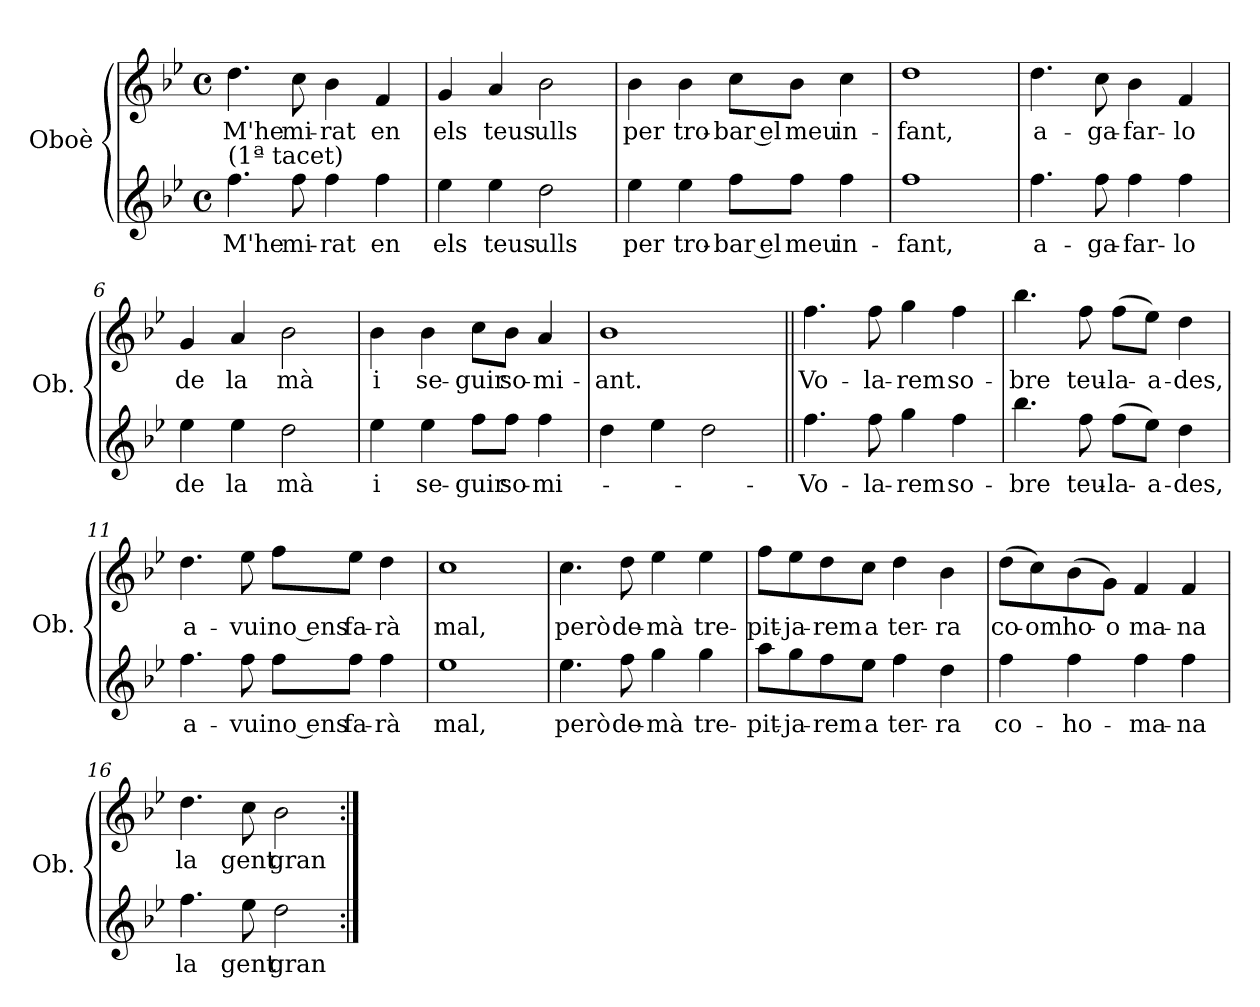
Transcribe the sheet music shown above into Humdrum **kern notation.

**kern	**text	**kern	**text
*part2	*part2	*part1	*part1
*staff2	*staff2	*staff1	*staff1
*I"Oboè	*	*I"Oboè	*
*I'Ob.	*	*I'Ob.	*
*clefG2	*	*clefG2	*
*k[b-e-]	*	*k[b-e-]	*
*M4/4	*	*M4/4	*
*met(c)	*	*met(c)	*
=1	=1	=1	=1
!LO:TX:a:t=(1ª tacet)	!	!	!
!	!LO:LY:b	!	!LO:LY:b
4.ff\	M'he	4.dd\	M'he
!	!LO:LY:b	!	!LO:LY:b
8ff\	mi-	8cc\	mi-
!	!LO:LY:b	!	!LO:LY:b
4ff\	-rat	4b-\	-rat
!	!LO:LY:b	!	!LO:LY:b
4ff\	en	4f/	en
=2	=2	=2	=2
!	!LO:LY:b	!	!LO:LY:b
4ee-\	els	4g/	els
!	!LO:LY:b	!	!LO:LY:b
4ee-\	teus	4a/	teus
!	!LO:LY:b	!	!LO:LY:b
2dd\	ulls	2b-\	ulls
=3	=3	=3	=3
!	!LO:LY:b	!	!LO:LY:b
4ee-\	per	4b-\	per
!	!LO:LY:b	!	!LO:LY:b
4ee-\	tro-	4b-\	tro-
!	!LO:LY:b	!	!LO:LY:b
8ff\L	bar el	8cc\L	bar el
!	!LO:LY:b	!	!LO:LY:b
8ff\J	meu	8b-\J	meu
!	!LO:LY:b	!	!LO:LY:b
4ff\	in-	4cc\	in-
=4	=4	=4	=4
!	!LO:LY:b	!	!LO:LY:b
1ff	-fant,	1dd	-fant,
=5	=5	=5	=5
!	!LO:LY:b	!	!LO:LY:b
4.ff\	a-	4.dd\	a-
!	!LO:LY:b	!	!LO:LY:b
8ff\	-ga-	8cc\	-ga-
!	!LO:LY:b	!	!LO:LY:b
4ff\	-far-	4b-\	-far-
!	!LO:LY:b	!	!LO:LY:b
4ff\	-lo	4f/	-lo
=6	=6	=6	=6
!	!LO:LY:b	!	!LO:LY:b
4ee-\	de	4g/	de
!	!LO:LY:b	!	!LO:LY:b
4ee-\	la	4a/	la
!	!LO:LY:b	!	!LO:LY:b
2dd\	mà	2b-\	mà
!!LO:LB:g=z
=7	=7	=7	=7
!	!LO:LY:b	!	!LO:LY:b
4ee-\	i	4b-\	i
!	!LO:LY:b	!	!LO:LY:b
4ee-\	se-	4b-\	se-
!	!LO:LY:b	!	!LO:LY:b
8ff\L	-guir	8cc\L	-guir
!	!LO:LY:b	!	!LO:LY:b
8ff\J	so-	8b-\J	so-
!	!LO:LY:b	!	!LO:LY:b
4ff\	-mi-	4a/	-mi-
=8	=8	=8	=8
!	!	!	!LO:LY:b
4dd\	.	1b-	-ant.
4ee-\	.	.	.
2dd\	.	.	.
=9||	=9||	=9||	=9||
!	!LO:LY:b	!	!LO:LY:b
4.ff\	Vo-	4.ff\	Vo-
!	!LO:LY:b	!	!LO:LY:b
8ff\	-la-	8ff\	-la-
!	!LO:LY:b	!	!LO:LY:b
4gg\	-rem	4gg\	-rem
!	!LO:LY:b	!	!LO:LY:b
4ff\	so-	4ff\	so-
=10	=10	=10	=10
!	!LO:LY:b	!	!LO:LY:b
4.bb-\	-bre	4.bb-\	-bre
!	!LO:LY:b	!	!LO:LY:b
8ff\	teu-	8ff\	teu-
!	!LO:LY:b	!	!LO:LY:b
(>8ff\L	-la-	(>8ff\L	-la-
!	!LO:LY:b	!	!LO:LY:b
8ee-\J)	-a-	8ee-\J)	-a-
!	!LO:LY:b	!	!LO:LY:b
4dd\	-des,	4dd\	-des,
=11	=11	=11	=11
!	!LO:LY:b	!	!LO:LY:b
4.ff\	a-	4.dd\	a-
!	!LO:LY:b	!	!LO:LY:b
8ff\	-vui	8ee-\	-vui
!	!LO:LY:b	!	!LO:LY:b
8ff\L	no ens	8ff\L	no ens
!	!LO:LY:b	!	!LO:LY:b
8ff\J	fa-	8ee-\J	fa-
!	!LO:LY:b	!	!LO:LY:b
4ff\	-rà	4dd\	-rà
=12	=12	=12	=12
!	!LO:LY:b	!	!LO:LY:b
1ee-	mal,	1cc	mal,
!!LO:LB:g=z
=13	=13	=13	=13
!	!LO:LY:b	!	!LO:LY:b
4.ee-\	però	4.cc\	però
!	!LO:LY:b	!	!LO:LY:b
8ff\	de-	8dd\	de-
!	!LO:LY:b	!	!LO:LY:b
4gg\	-mà	4ee-\	-mà
!	!LO:LY:b	!	!LO:LY:b
4gg\	tre-	4ee-\	tre-
=14	=14	=14	=14
!	!LO:LY:b	!	!LO:LY:b
8aa\L	-pit-	8ff\L	-pit-
!	!LO:LY:b	!	!LO:LY:b
8gg\	-ja-	8ee-\	-ja-
!	!LO:LY:b	!	!LO:LY:b
8ff\	-rem	8dd\	-rem
!	!LO:LY:b	!	!LO:LY:b
8ee-\J	a	8cc\J	a
!	!LO:LY:b	!	!LO:LY:b
4ff\	ter-	4dd\	ter-
!	!LO:LY:b	!	!LO:LY:b
4dd\	-ra	4b-\	-ra
=15	=15	=15	=15
!	!LO:LY:b	!	!LO:LY:b
4ff\	co-	(>8dd\L	co-
!	!	!	!LO:LY:b
.	.	8cc\)	-om
!	!LO:LY:b	!	!LO:LY:b
4ff\	ho-	(>8b-\	ho-
!	!	!	!LO:LY:b
.	.	8g\J)	-o
!	!LO:LY:b	!	!LO:LY:b
4ff\	ma-	4f/	ma-
!	!LO:LY:b	!	!LO:LY:b
4ff\	-na	4f/	-na
=16	=16	=16	=16
!	!LO:LY:b	!	!LO:LY:b
4.ff\	la	4.dd\	la
!	!LO:LY:b	!	!LO:LY:b
8ee-\	gent	8cc\	gent
!	!LO:LY:b	!	!LO:LY:b
2dd\	gran	2b-\	gran
=:|!	=:|!	=:|!	=:|!
*-	*-	*-	*-
